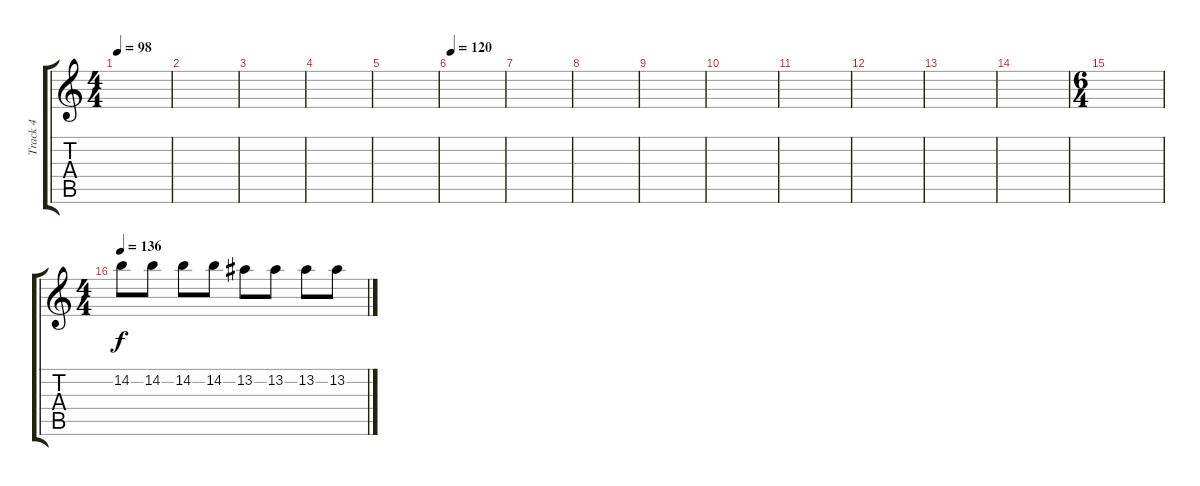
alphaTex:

\track ("Track 4" "Track 4") {instrument distortionguitar}
\staff {score tabs}
\tuning (D4 A3 F3 C3 G2 D2) {hide}
\ts (4 4)
\tempo 98
\clef g2
\ks c
|
|
|
|
|
\tempo 120
|
|
|
|
|
|
|
|
|
\ts (6 4)
|
\ts (4 4)
\tempo 136
14.2.8 14.2.8 14.2.8 14.2.8 13.2.8 13.2.8 13.2.8 13.2.8
